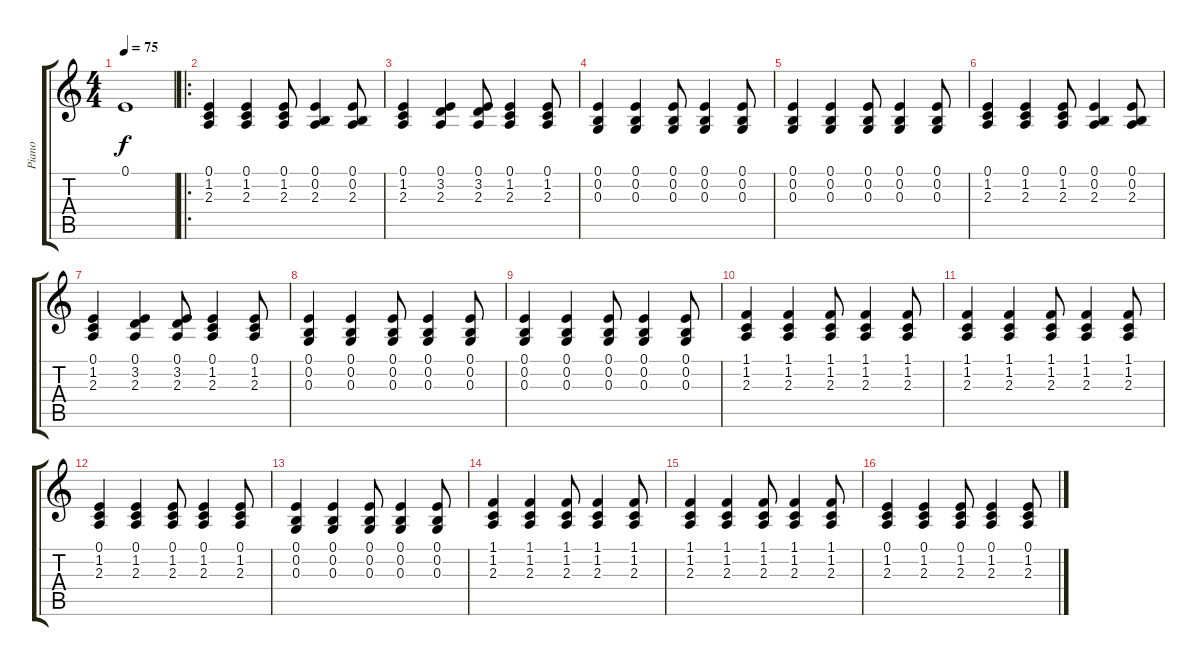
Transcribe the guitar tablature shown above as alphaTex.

\track ("Piano" "Piano") {instrument acousticgrandpiano}
\staff {score tabs}
\tuning (E4 B3 G3 D3 A2 E2) {hide}
\ts (4 4)
\tempo 75
\clef g2
\ks c
0.1.1{dy f} |
\ro
(0.1 1.2 2.3).4 (0.1 1.2 2.3).4 (0.1 1.2 2.3).8 (0.1 0.2 2.3).4 (0.1 0.2 2.3).8 |
(0.1 1.2 2.3).4 (0.1 3.2 2.3).4 (0.1 3.2 2.3).8 (0.1 1.2 2.3).4 (0.1 1.2 2.3).8 |
(0.1 0.2 0.3).4 (0.1 0.2 0.3).4 (0.1 0.2 0.3).8 (0.1 0.2 0.3).4 (0.1 0.2 0.3).8 |
(0.1 0.2 0.3).4 (0.1 0.2 0.3).4 (0.1 0.2 0.3).8 (0.1 0.2 0.3).4 (0.1 0.2 0.3).8 |
(0.1 1.2 2.3).4 (0.1 1.2 2.3).4 (0.1 1.2 2.3).8 (0.1 0.2 2.3).4 (0.1 0.2 2.3).8 |
(0.1 1.2 2.3).4 (0.1 3.2 2.3).4 (0.1 3.2 2.3).8 (0.1 1.2 2.3).4 (0.1 1.2 2.3).8 |
(0.1 0.2 0.3).4 (0.1 0.2 0.3).4 (0.1 0.2 0.3).8 (0.1 0.2 0.3).4 (0.1 0.2 0.3).8 |
(0.1 0.2 0.3).4 (0.1 0.2 0.3).4 (0.1 0.2 0.3).8 (0.1 0.2 0.3).4 (0.1 0.2 0.3).8 |
(1.1 1.2 2.3).4 (1.1 1.2 2.3).4 (1.1 1.2 2.3).8 (1.1 1.2 2.3).4 (1.1 1.2 2.3).8 |
(1.1 1.2 2.3).4 (1.1 1.2 2.3).4 (1.1 1.2 2.3).8 (1.1 1.2 2.3).4 (1.1 1.2 2.3).8 |
(0.1 1.2 2.3).4 (0.1 1.2 2.3).4 (0.1 1.2 2.3).8 (0.1 1.2 2.3).4 (0.1 1.2 2.3).8 |
(0.1 0.2 0.3).4 (0.1 0.2 0.3).4 (0.1 0.2 0.3).8 (0.1 0.2 0.3).4 (0.1 0.2 0.3).8 |
(1.1 1.2 2.3).4 (1.1 1.2 2.3).4 (1.1 1.2 2.3).8 (1.1 1.2 2.3).4 (1.1 1.2 2.3).8 |
(1.1 1.2 2.3).4 (1.1 1.2 2.3).4 (1.1 1.2 2.3).8 (1.1 1.2 2.3).4 (1.1 1.2 2.3).8 |
(0.1 1.2 2.3).4 (0.1 1.2 2.3).4 (0.1 1.2 2.3).8 (0.1 1.2 2.3).4 (0.1 1.2 2.3).8
